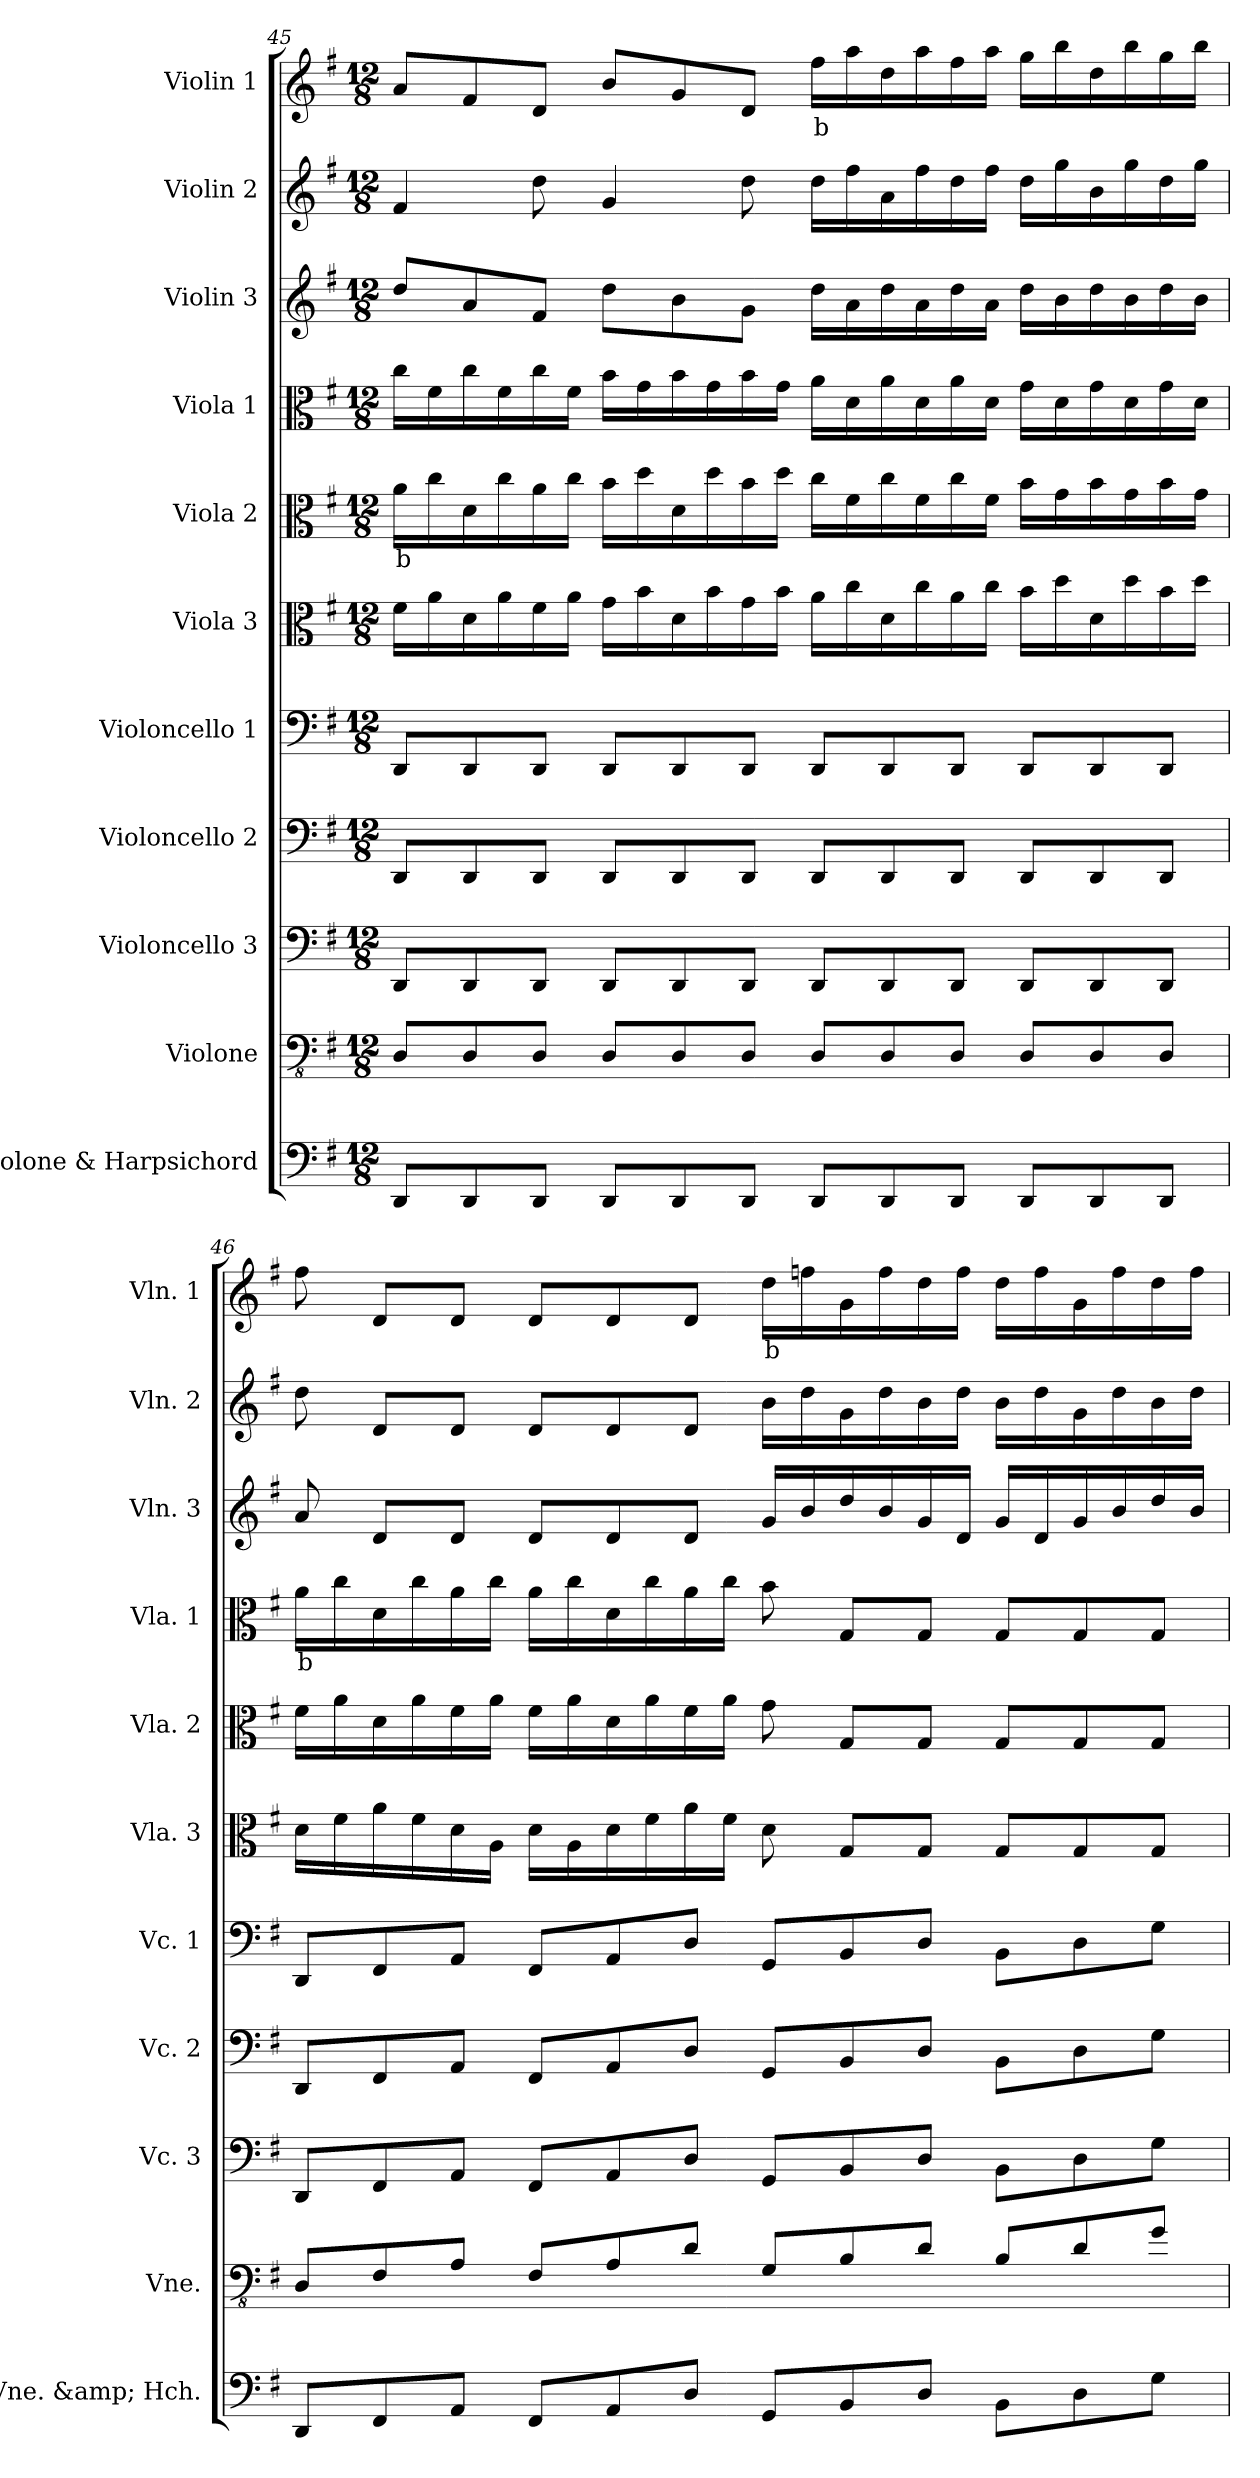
**kern	**kern	**kern	**kern	**kern	**kern	**kern	**text	**kern	**text	**kern	**kern	**kern	**text
*part11	*part10	*part9	*part8	*part7	*part6	*part5	*part5	*part4	*part4	*part3	*part2	*part1	*part1
*staff11	*staff10	*staff9	*staff8	*staff7	*staff6	*staff5	*staff5	*staff4	*staff4	*staff3	*staff2	*staff1	*staff1
*I"Violone &amp; Harpsichord	*I"Violone	*I"Violoncello 3	*I"Violoncello 2	*I"Violoncello 1	*I"Viola 3	*I"Viola 2	*	*I"Viola 1	*	*I"Violin 3	*I"Violin 2	*I"Violin 1	*
*I'Vne. &amp; Hch.	*I'Vne.	*I'Vc. 3	*I'Vc. 2	*I'Vc. 1	*I'Vla. 3	*I'Vla. 2	*	*I'Vla. 1	*	*I'Vln. 3	*I'Vln. 2	*I'Vln. 1	*
*clefF4	*clefFv4	*clefF4	*clefF4	*clefF4	*clefC3	*clefC3	*	*clefC3	*	*clefG2	*clefG2	*clefG2	*
*	*ITrd7c12	*	*	*	*	*	*	*	*	*	*	*	*
*k[f#]	*k[f#]	*k[f#]	*k[f#]	*k[f#]	*k[f#]	*k[f#]	*	*k[f#]	*	*k[f#]	*k[f#]	*k[f#]	*
*M12/8	*M12/8	*M12/8	*M12/8	*M12/8	*M12/8	*M12/8	*	*M12/8	*	*M12/8	*M12/8	*M12/8	*
=45	=45	=45	=45	=45	=45	=45	=45	=45	=45	=45	=45	=45	=45
!	!	!	!	!	!	!	!LO:LY:color=#FF0000	!	!	!	!	!	!
8DD/L	8DDD/L	8DD/L	8DD/L	8DD/L	16f#\LL	16a\LL	b	16cc\LL	.	8dd/L	4f#/	8a/L	.
.	.	.	.	.	16a\	16cc\	.	16f#\	.	.	.	.	.
8DD/	8DDD/	8DD/	8DD/	8DD/	16d\	16d\	.	16cc\	.	8a/	.	8f#/	.
.	.	.	.	.	16a\	16cc\	.	16f#\	.	.	.	.	.
8DD/J	8DDD/J	8DD/J	8DD/J	8DD/J	16f#\	16a\	.	16cc\	.	8f#/J	8dd\	8d/J	.
.	.	.	.	.	16a\JJ	16cc\JJ	.	16f#\JJ	.	.	.	.	.
8DD/L	8DDD/L	8DD/L	8DD/L	8DD/L	16g\LL	16b\LL	.	16b\LL	.	8dd\L	4g/	8b/L	.
.	.	.	.	.	16b\	16dd\	.	16g\	.	.	.	.	.
8DD/	8DDD/	8DD/	8DD/	8DD/	16d\	16d\	.	16b\	.	8b\	.	8g/	.
.	.	.	.	.	16b\	16dd\	.	16g\	.	.	.	.	.
8DD/J	8DDD/J	8DD/J	8DD/J	8DD/J	16g\	16b\	.	16b\	.	8g\J	8dd\	8d/J	.
.	.	.	.	.	16b\JJ	16dd\JJ	.	16g\JJ	.	.	.	.	.
!	!	!	!	!	!	!	!	!	!	!	!	!	!LO:LY:color=#FF0000
8DD/L	8DDD/L	8DD/L	8DD/L	8DD/L	16a\LL	16cc\LL	.	16a\LL	.	16dd\LL	16dd\LL	16ff#\LL	b
.	.	.	.	.	16cc\	16f#\	.	16d\	.	16a\	16ff#\	16aa\	.
8DD/	8DDD/	8DD/	8DD/	8DD/	16d\	16cc\	.	16a\	.	16dd\	16a\	16dd\	.
.	.	.	.	.	16cc\	16f#\	.	16d\	.	16a\	16ff#\	16aa\	.
8DD/J	8DDD/J	8DD/J	8DD/J	8DD/J	16a\	16cc\	.	16a\	.	16dd\	16dd\	16ff#\	.
.	.	.	.	.	16cc\JJ	16f#\JJ	.	16d\JJ	.	16a\JJ	16ff#\JJ	16aa\JJ	.
8DD/L	8DDD/L	8DD/L	8DD/L	8DD/L	16b\LL	16b\LL	.	16g\LL	.	16dd\LL	16dd\LL	16gg\LL	.
.	.	.	.	.	16dd\	16g\	.	16d\	.	16b\	16gg\	16bb\	.
8DD/	8DDD/	8DD/	8DD/	8DD/	16d\	16b\	.	16g\	.	16dd\	16b\	16dd\	.
.	.	.	.	.	16dd\	16g\	.	16d\	.	16b\	16gg\	16bb\	.
8DD/J	8DDD/J	8DD/J	8DD/J	8DD/J	16b\	16b\	.	16g\	.	16dd\	16dd\	16gg\	.
.	.	.	.	.	16dd\JJ	16g\JJ	.	16d\JJ	.	16b\JJ	16gg\JJ	16bb\JJ	.
=46	=46	=46	=46	=46	=46	=46	=46	=46	=46	=46	=46	=46	=46
!	!	!	!	!	!	!	!	!	!LO:LY:color=#FF0000	!	!	!	!
8DD/L	8DDD/L	8DD/L	8DD/L	8DD/L	16d\LL	16f#\LL	.	16a\LL	b	8a/	8dd\	8ff#\	.
.	.	.	.	.	16f#\	16a\	.	16cc\	.	.	.	.	.
8FF#/	8FFF#/	8FF#/	8FF#/	8FF#/	16a\	16d\	.	16d\	.	8d/L	8d/L	8d/L	.
.	.	.	.	.	16f#\	16a\	.	16cc\	.	.	.	.	.
8AA/J	8AAA/J	8AA/J	8AA/J	8AA/J	16d\	16f#\	.	16a\	.	8d/J	8d/J	8d/J	.
.	.	.	.	.	16A\JJ	16a\JJ	.	16cc\JJ	.	.	.	.	.
8FF#/L	8FFF#/L	8FF#/L	8FF#/L	8FF#/L	16d\LL	16f#\LL	.	16a\LL	.	8d/L	8d/L	8d/L	.
.	.	.	.	.	16A\	16a\	.	16cc\	.	.	.	.	.
8AA/	8AAA/	8AA/	8AA/	8AA/	16d\	16d\	.	16d\	.	8d/	8d/	8d/	.
.	.	.	.	.	16f#\	16a\	.	16cc\	.	.	.	.	.
8D/J	8DD/J	8D/J	8D/J	8D/J	16a\	16f#\	.	16a\	.	8d/J	8d/J	8d/J	.
.	.	.	.	.	16f#\JJ	16a\JJ	.	16cc\JJ	.	.	.	.	.
!	!	!	!	!	!	!	!	!	!	!	!	!	!LO:LY:color=#FF0000
8GG/L	8GGG/L	8GG/L	8GG/L	8GG/L	8d\	8g\	.	8b\	.	16g/LL	16b\LL	16dd\LL	b
.	.	.	.	.	.	.	.	.	.	16b/	16dd\	16ffn\	.
8BB/	8BBB/	8BB/	8BB/	8BB/	8G/L	8G/L	.	8G/L	.	16dd/	16g\	16g\	.
.	.	.	.	.	.	.	.	.	.	16b/	16dd\	16ff\	.
8D/J	8DD/J	8D/J	8D/J	8D/J	8G/J	8G/J	.	8G/J	.	16g/	16b\	16dd\	.
.	.	.	.	.	.	.	.	.	.	16d/JJ	16dd\JJ	16ff\JJ	.
8BB\L	8BBB/L	8BB\L	8BB\L	8BB\L	8G/L	8G/L	.	8G/L	.	16g/LL	16b\LL	16dd\LL	.
.	.	.	.	.	.	.	.	.	.	16d/	16dd\	16ff\	.
8D\	8DD/	8D\	8D\	8D\	8G/	8G/	.	8G/	.	16g/	16g\	16g\	.
.	.	.	.	.	.	.	.	.	.	16b/	16dd\	16ff\	.
8G\J	8GG/J	8G\J	8G\J	8G\J	8G/J	8G/J	.	8G/J	.	16dd/	16b\	16dd\	.
.	.	.	.	.	.	.	.	.	.	16b/JJ	16dd\JJ	16ff\JJ	.
=	=	=	=	=	=	=	=	=	=	=	=	=	=
*-	*-	*-	*-	*-	*-	*-	*-	*-	*-	*-	*-	*-	*-
